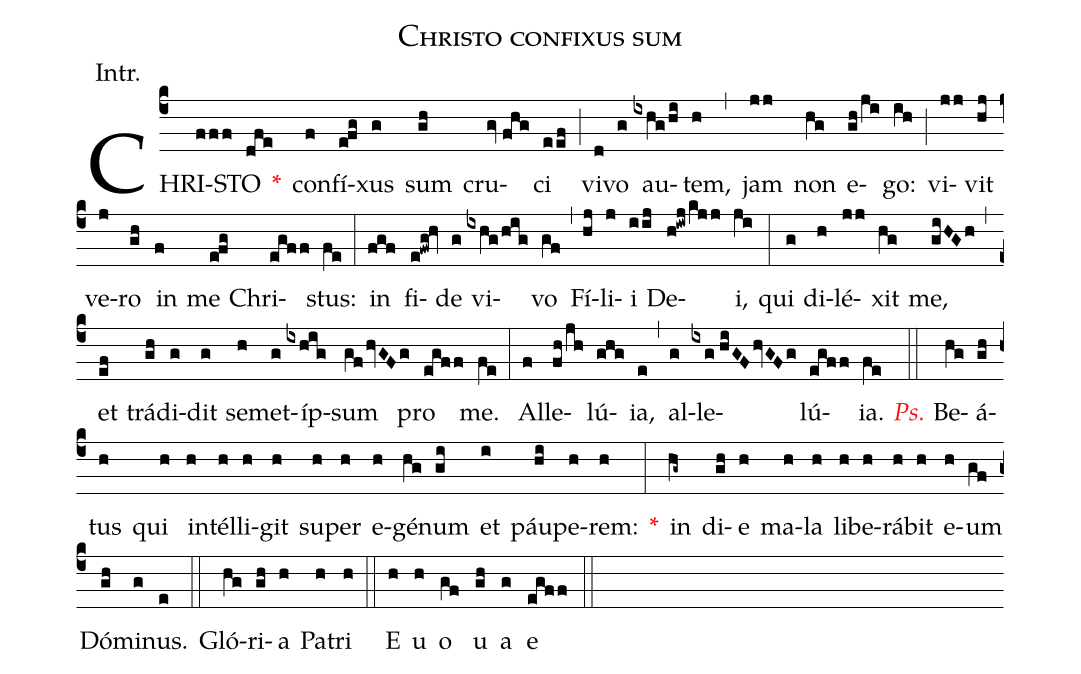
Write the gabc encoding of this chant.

name:Christo confixus sum;
annotation:Intr.;
mode:IV.;
office-part:Introit;
%%
(c4) CHRI(fff)STO(dfe) <v>\red{*}</v>() con(f)fí(e!fg)xus(g) sum(gh) cru(gv//fhg)ci(eef) (;) vi(d)vo(g) au(ixhg/hi)tem,(h) (,) jam(jj) non(hg) e(gh/ji)go:(ih) (;) vi(jj)vit(hj) ve(j)ro(gh) in(f) me(e!fg) Chri(egff)stus:(fe) (:) in(fgf) fi(e!fwg!hv)de(g) vi(ixhg/hig)vo(gf) (,) Fí(hj)li(j)i(iij) De(h!iwj/kjj)i,(ji) (:) qui(g) di(h)lé(jj)xit(hg) me,(giHGh) (,) et(ef) trá(gh)di(g)dit(g) se(h)met(g)íp(ixhig)sum(gf/hvGFg) pro(egff) me.(fe) (:) Al(f)le(fh/jh)lú(ghg)ia,(e) (,) al(g)le(ixg//hiGF/hvGFg)lú(egff)ia.(fe) (::) <v>\redit{Ps.}</v> Be(hg)á(gh)tus(h) qui(h) in(h)tél(h)li(h)git(h) su(h)per(h) e(h)gé(hg)num(gi) et(i) páu(hi)pe(h)rem:(h) <v>\red{*}</v>(:) in(hg~) di(gh)e(h) ma(h)la(h) li(h)be(h)rá(h)bit(h) e(h)um(gf) Dó(gh)mi(g)nus.(e) (::) Gló(hg)ri(gh)a(h) Pa(h)tri(h) (::) E(h) u(h) o(gf) u(gh) a(g) e(egff) (::)
